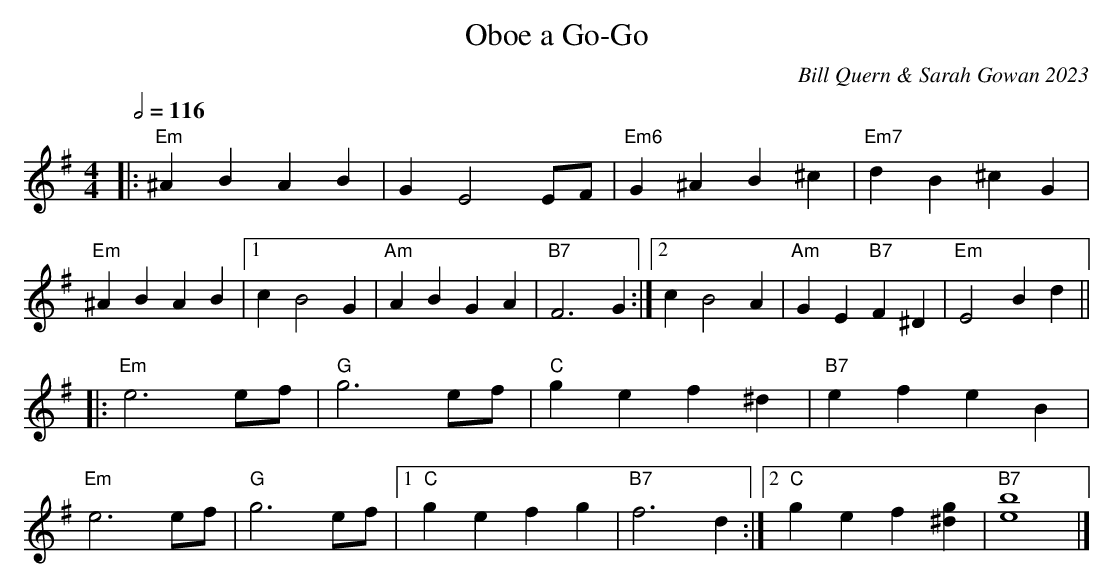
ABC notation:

X:1
T:Oboe a Go-Go
C:Bill Quern & Sarah Gowan 2023
M:4/4
L:1/8
Q:1/2=116
K:Em
|:"Em"^A2B2A2B2|G2E4EF|"Em6"G2^A2B2^c2|"Em7"d2B2^c2G2|
"Em"^A2B2A2B2|1c2B4G2|"Am"A2B2G2A2|"B7"F6G2:|2c2B4A2|"Am"G2E2 "B7"F2^D2|"Em"E4B2d2||
|:"Em"e6ef|"G"g6ef|"C"g2e2f2^d2|"B7"e2f2e2B2|
"Em"e6ef|"G"g6ef|1"C"g2e2f2g2|"B7"f6d2:|2"C"g2e2f2[g2^d2]|"B7"[b8e8]|]
